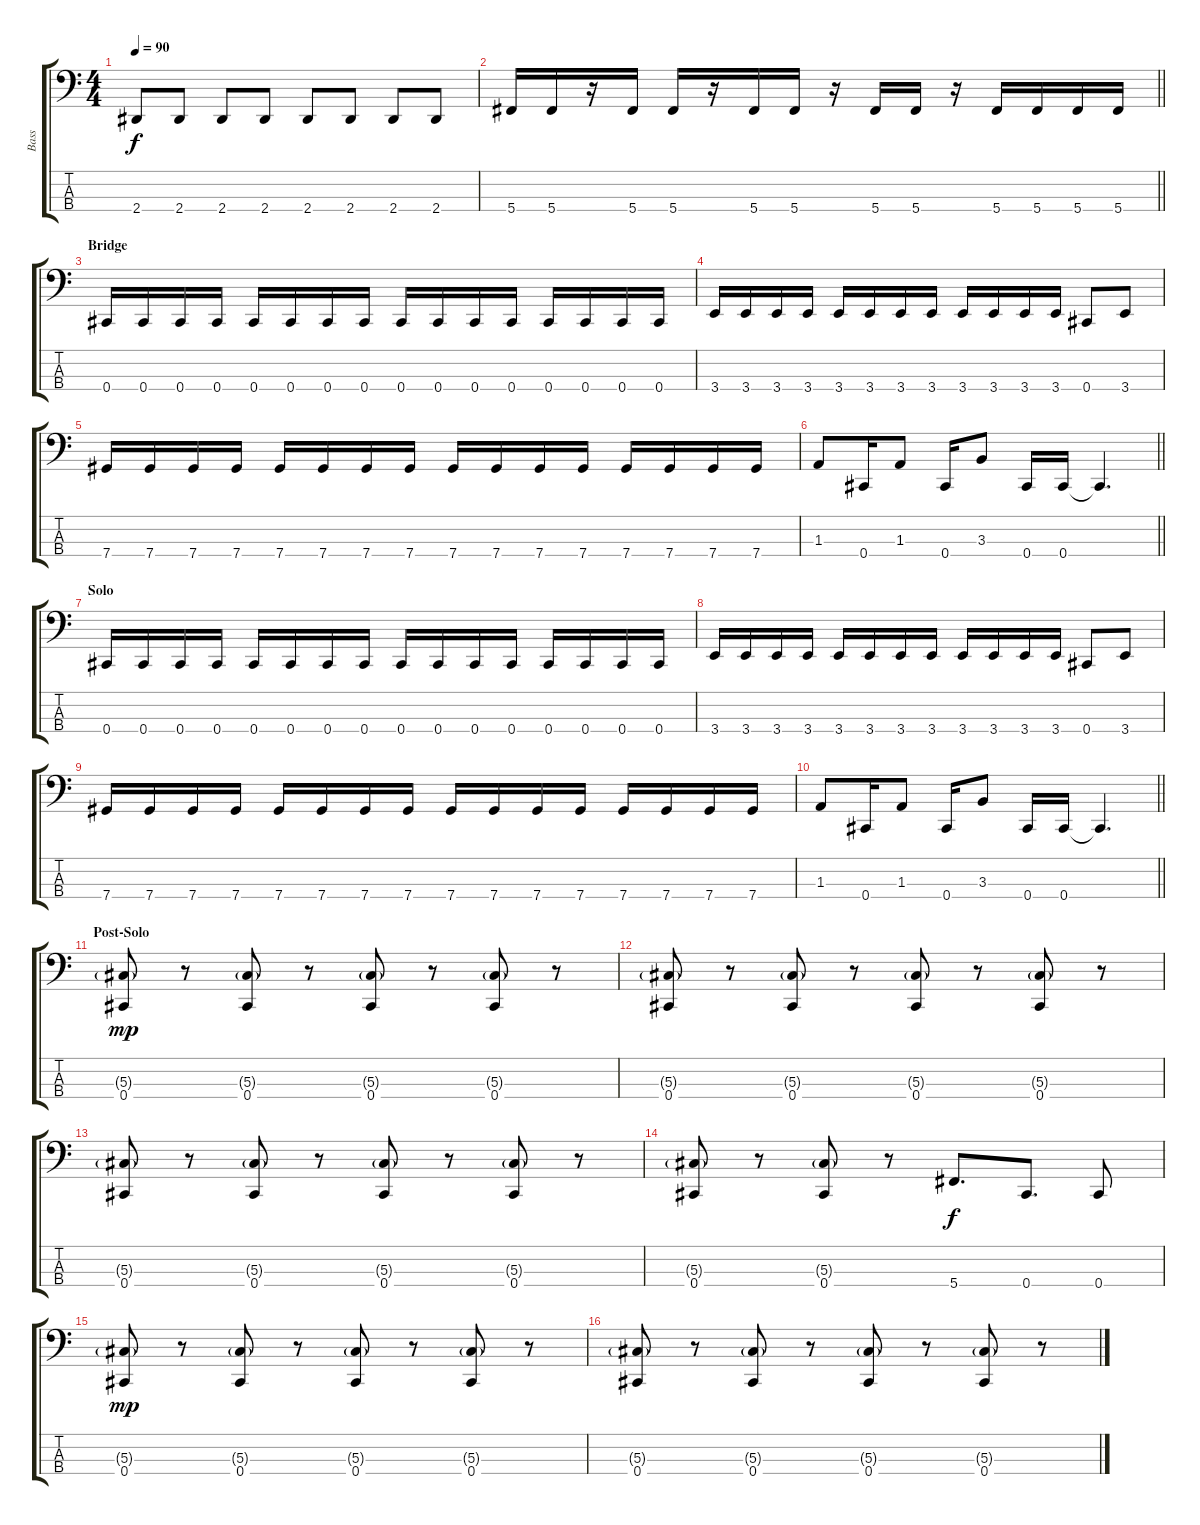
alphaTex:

\track ("Bass" "Bass") {instrument electricbassfinger}
\staff {score tabs}
\tuning (Gb2 Db2 Ab1 Db1) {hide}
\ts (4 4)
\tempo 90
\clef f4
\ks c
2.4.8{dy f} 2.4.8 2.4.8 2.4.8 2.4.8 2.4.8 2.4.8 2.4.8 |
\barLineRight lightlight
5.4.16 5.4.16 r.16 5.4.16 5.4.16 r.16 5.4.16 5.4.16 r.16 5.4.16 5.4.16 r.16 5.4.16 5.4.16 5.4.16 5.4.16 |
\section ("" "Bridge")
0.4.16 0.4.16 0.4.16 0.4.16 0.4.16 0.4.16 0.4.16 0.4.16 0.4.16 0.4.16 0.4.16 0.4.16 0.4.16 0.4.16 0.4.16 0.4.16 |
3.4.16 3.4.16 3.4.16 3.4.16 3.4.16 3.4.16 3.4.16 3.4.16 3.4.16 3.4.16 3.4.16 3.4.16 0.4.8 3.4.8 |
7.4.16 7.4.16 7.4.16 7.4.16 7.4.16 7.4.16 7.4.16 7.4.16 7.4.16 7.4.16 7.4.16 7.4.16 7.4.16 7.4.16 7.4.16 7.4.16 |
\barLineRight lightlight
1.3.8 0.4.16 1.3.8 0.4.16 3.3.8 0.4.16 0.4.16 0.4{t}.4{d} |
\section ("" "Solo")
0.4.16 0.4.16 0.4.16 0.4.16 0.4.16 0.4.16 0.4.16 0.4.16 0.4.16 0.4.16 0.4.16 0.4.16 0.4.16 0.4.16 0.4.16 0.4.16 |
3.4.16 3.4.16 3.4.16 3.4.16 3.4.16 3.4.16 3.4.16 3.4.16 3.4.16 3.4.16 3.4.16 3.4.16 0.4.8 3.4.8 |
7.4.16 7.4.16 7.4.16 7.4.16 7.4.16 7.4.16 7.4.16 7.4.16 7.4.16 7.4.16 7.4.16 7.4.16 7.4.16 7.4.16 7.4.16 7.4.16 |
\barLineRight lightlight
1.3.8 0.4.16 1.3.8 0.4.16 3.3.8 0.4.16 0.4.16 0.4{t}.4{d} |
\section ("" "Post-Solo")
(5.3{g} 0.4).8{dy mp} r.8 (5.3{g} 0.4).8 r.8 (5.3{g} 0.4).8 r.8 (5.3{g} 0.4).8 r.8 |
(5.3{g} 0.4).8 r.8 (5.3{g} 0.4).8 r.8 (5.3{g} 0.4).8 r.8 (5.3{g} 0.4).8 r.8 |
(5.3{g} 0.4).8 r.8 (5.3{g} 0.4).8 r.8 (5.3{g} 0.4).8 r.8 (5.3{g} 0.4).8 r.8 |
(5.3{g} 0.4).8 r.8 (5.3{g} 0.4).8 r.8 5.4.8{d dy f} 0.4.8{d} 0.4.8 |
(5.3{g} 0.4).8{dy mp} r.8 (5.3{g} 0.4).8 r.8 (5.3{g} 0.4).8 r.8 (5.3{g} 0.4).8 r.8 |
(5.3{g} 0.4).8 r.8 (5.3{g} 0.4).8 r.8 (5.3{g} 0.4).8 r.8 (5.3{g} 0.4).8 r.8
